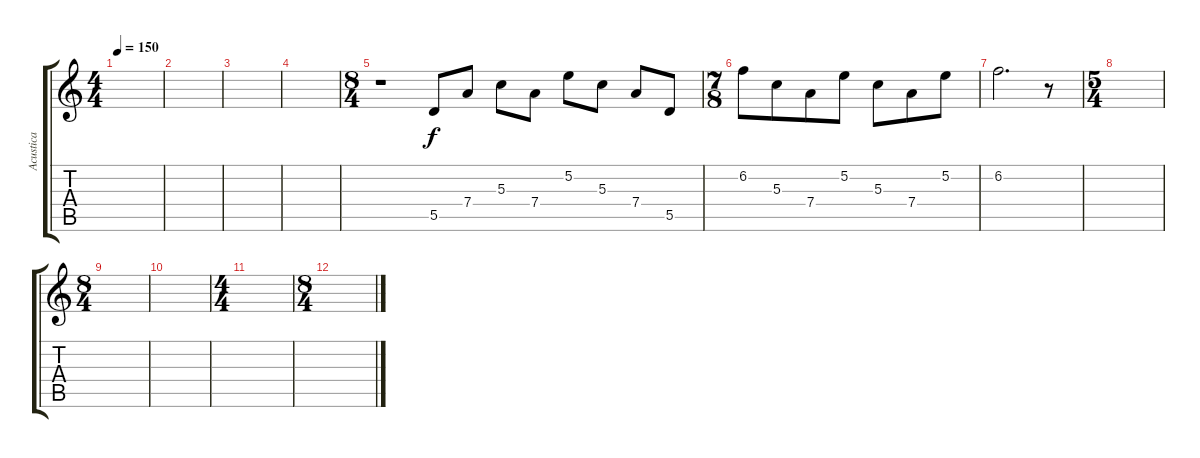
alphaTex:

\track ("Acustica" "Acustica") {instrument acousticguitarsteel}
\staff {score tabs}
\tuning (E4 B3 G3 D3 A2 E2) {hide}
\ts (4 4)
\tempo 150
\clef g2
\ks c
|
|
|
|
\ts (8 4)
r.1 5.5.8 7.4.8 5.3.8 7.4.8 5.2.8 5.3.8 7.4.8 5.5.8 |
\ts (7 8)
6.2.8 5.3.8 7.4.8 5.2.8 5.3.8 7.4.8 5.2.8 |
6.2.2{d} r.8 |
\ts (5 4)
|
\ts (8 4)
|
|
\ts (4 4)
|
\ts (8 4)
